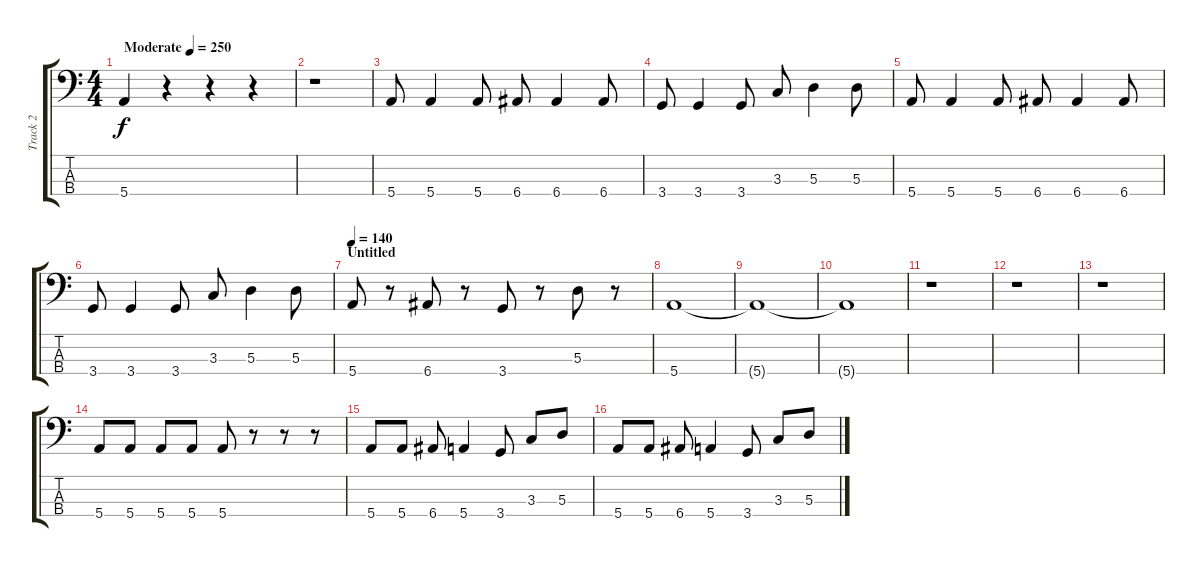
\track ("Track 2" "Track 2") {instrument electricbasspick}
\staff {score tabs}
\tuning (G2 D2 A1 E1) {hide}
\ts (4 4)
\tempo (250 "Moderate")
\clef f4
\ks c
5.4.4{dy f instrument electricbasspick} r.4 r.4 r.4 |
r.1 |
5.4.8 5.4.4 5.4.8 6.4.8 6.4.4 6.4.8 |
3.4.8 3.4.4 3.4.8 3.3.8 5.3.4 5.3.8 |
5.4.8 5.4.4 5.4.8 6.4.8 6.4.4 6.4.8 |
3.4.8 3.4.4 3.4.8 3.3.8 5.3.4 5.3.8 |
\section ("" "Untitled")
\tempo 140
5.4.8 r.8 6.4.8 r.8 3.4.8 r.8 5.3.8 r.8 |
5.4.1 |
5.4{t}.1 |
5.4{t}.1 |
r.1 |
r.1 |
r.1 |
5.4.8 5.4.8 5.4.8 5.4.8 5.4.8 r.8 r.8 r.8 |
5.4.8 5.4.8 6.4.8 5.4.4 3.4.8 3.3.8 5.3.8 |
5.4.8 5.4.8 6.4.8 5.4.4 3.4.8 3.3.8 5.3.8
